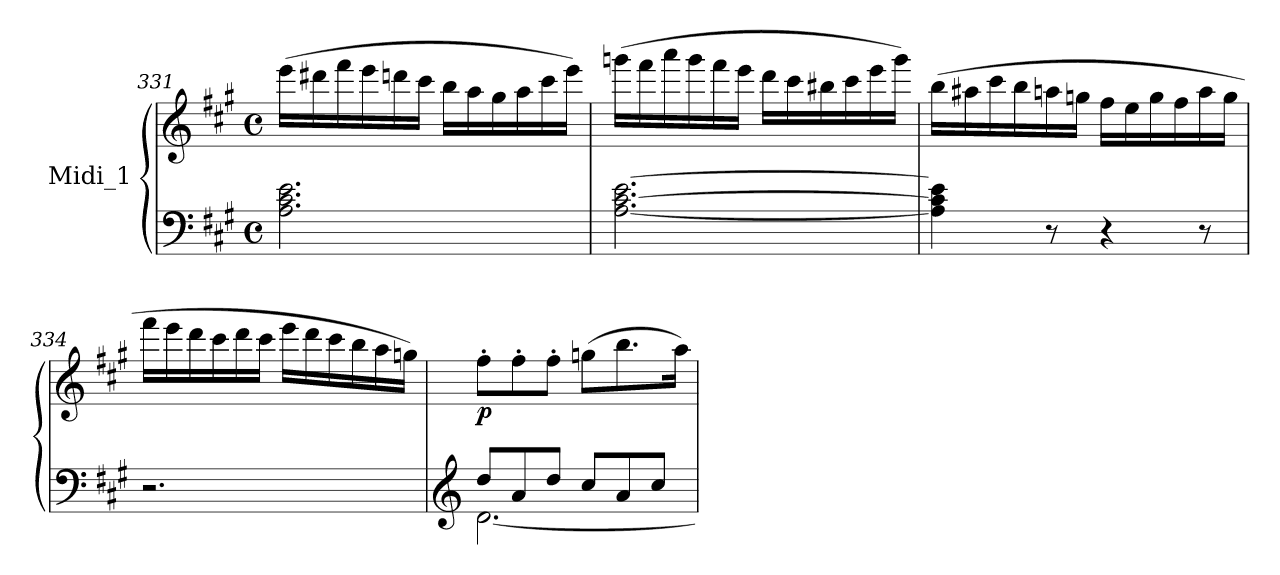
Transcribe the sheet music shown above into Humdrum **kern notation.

**kern	**kern	**dynam
*part1	*part1	*part1
*staff2	*staff1	*staff1/2
*I"Midi_1	*	*
!!LO:LB:g=z
*clefF4	*clefG2	*
*k[f#c#g#]	*k[f#c#g#]	*
*A:	*A:	*
*M4/4	*M4/4	*
*met(c)	*met(c)	*
=331	=331	=331
2.A\ 2.c#\ 2.e\	(>16eee\LL	.
.	16ddd#X\	.
.	16fff#\	.
.	16eee\	.
.	16dddn\	.
.	16ccc#\JJ	.
.	16bb\LL	.
.	16aa\	.
.	16gg#\	.
.	16aa\	.
.	16ccc#\	.
.	16eee\JJ)	.
!!LO:LB:g=z
=332	=332	=332
*	*MM85	*
*^	*	*
[2.A\ [2.c#\ [2.e\	2ryy	(>16gggn\LL	.
.	.	16fff#\	.
.	.	16aaa\	.
.	.	16ggg\	.
.	.	16fff#\	.
.	.	16eee\JJ	.
.	.	16ddd\LL	.
.	.	16ccc#\	.
.	4ryy	16bb#X\	.
.	.	16ccc#\	.
.	.	16eee\	.
.	.	16ggg\JJ)	.
=333	=333	=333	=333
4A\] 4c#\] 4e\]	2ryy	(>16bb\LL	.
.	.	16aa#X\	.
.	.	16ccc#\	.
.	.	16bb\	.
8r	.	16aan\	.
.	.	16ggn\JJ	.
4r	.	16ff#\LL	.
.	.	16ee\	.
.	4ryy	16gg\	.
.	.	16ff#\	.
8r	.	16aa\	.
.	.	16gg\JJ	.
!!LO:LB:g=z
=334	=334	=334	=334
2.r	2ryy	16fff#\LL	.
.	.	16eee\	.
.	.	16ddd\	.
.	.	16ccc#\	.
.	.	16ddd\	.
.	.	16ccc#\JJ	.
.	.	16eee\LL	.
.	.	16ddd\	.
.	4ryy	16ccc#\	.
.	.	16bb\	.
.	.	16aa\	.
.	.	16ggn\JJ)	.
=335	=335	=335	=335
*clefG2	*	*	*
!	!	!	!LO:DY:b
8dd/L	[2.d\	8ff#'\L	p
8a/	.	8ff#'\	.
8dd/J	.	8ff#'\J	.
8cc#/L	.	(>8ggn\L	.
8a/	.	8.bb\	.
8cc#/J	.	.	.
.	.	16aa\Jk)	.
*v	*v	*	*
=	=	=
*-	*-	*-
